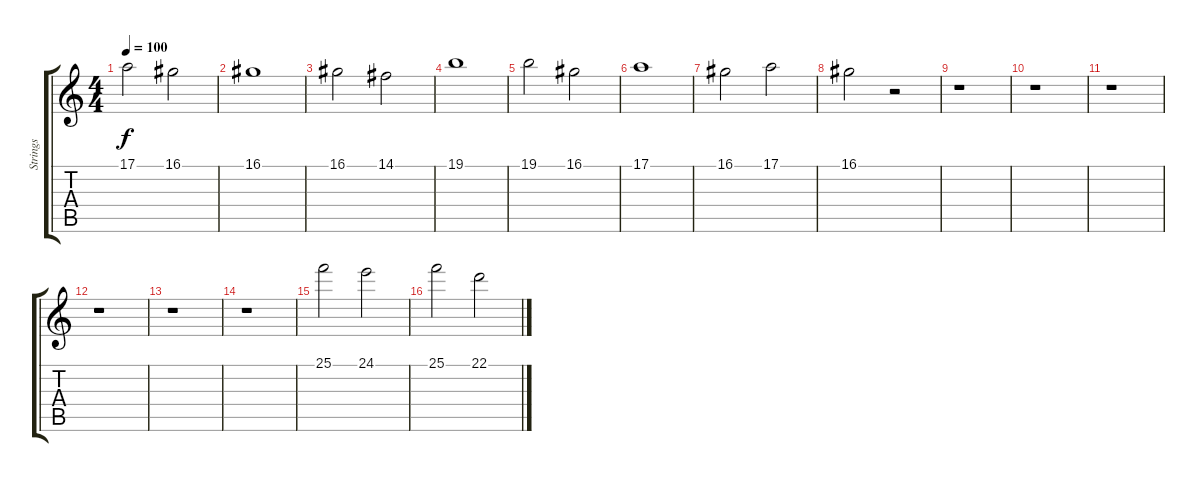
\track ("Strings" "Strings") {instrument stringensemble1}
\staff {score tabs}
\tuning (E4 B3 G3 D3 A2 E2) {hide}
\ts (4 4)
\tempo 100
\clef g2
\ks c
17.1.2{dy f} 16.1.2 |
16.1.1 |
16.1.2 14.1.2 |
19.1.1 |
19.1.2 16.1.2 |
17.1.1 |
16.1.2 17.1.2 |
16.1.2 r.2 |
r.1 |
r.1 |
r.1 |
r.1 |
r.1 |
r.1 |
25.1.2 24.1.2 |
25.1.2 22.1.2
